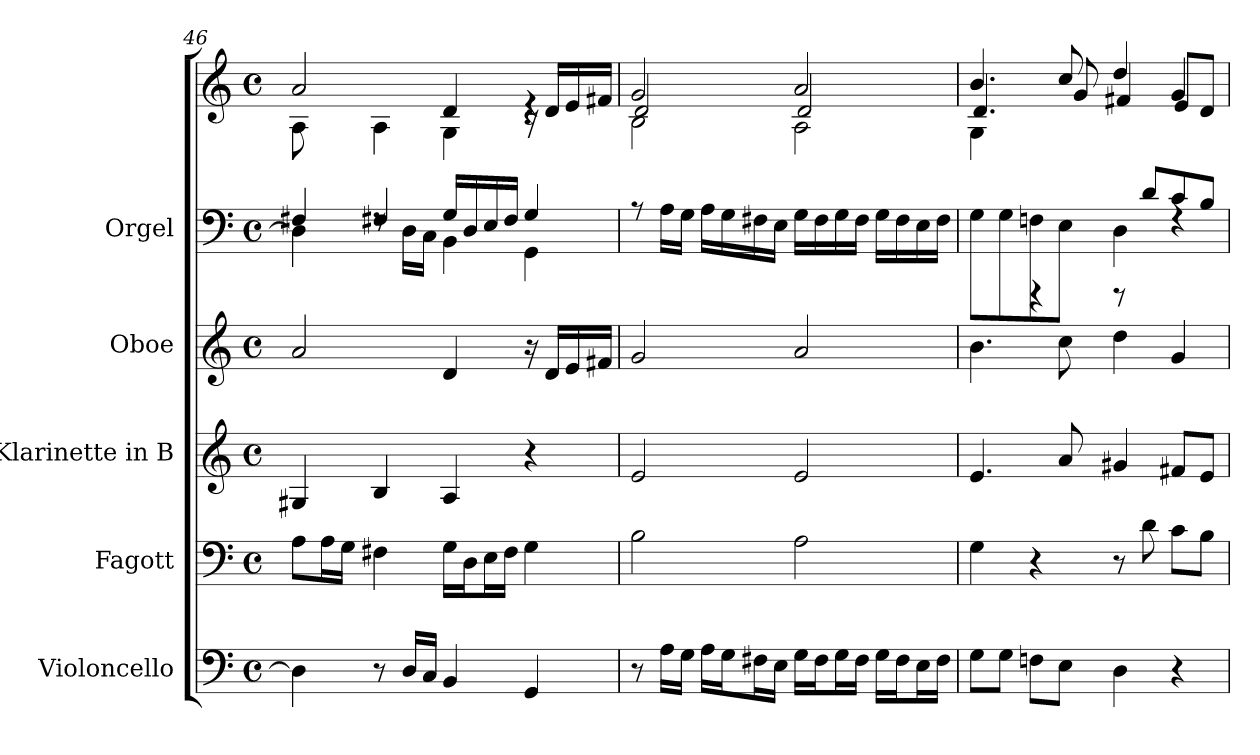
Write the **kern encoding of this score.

**kern	**kern	**kern	**kern	**kern	**kern
*part5	*part4	*part3	*part2	*part1	*part1
*staff6	*staff5	*staff4	*staff3	*staff2	*staff1
*I"Violoncello	*I"Fagott	*I"Klarinette in B	*I"Oboe	*I"Orgel	*
*I'Vc.	*I'Fgt.	*	*I'Ob.	*	*
!!LO:PB:g=z
*clefF4	*clefF4	*clefG2	*clefG2	*clefF4	*clefG2
*	*	*ITrd1c2	*	*	*
*k[]	*k[]	*k[b-e-]	*k[]	*k[]	*k[]
*M4/4	*M4/4	*M4/4	*M4/4	*M4/4	*M4/4
*met(c)	*met(c)	*met(c)	*met(c)	*met(c)	*met(c)
=46	=46	=46	=46	=46	=46
*	*	*	*	*^	*^
*	*	*	*	*	*^	*	*^
4D\]	8A\L	4F#X/	2a/	4F#X/	8ryy	4D\]	2ai/	4ryy	8A\L
.	16A\L	.	.	.	16A/L	.	.	.	2..ryy
.	16G\JJ	.	.	.	16G/JJ	.	.	.	.
8r	4F#X\	4A/	.	2.ryy	4F#X/	8rF	.	4A\	.
16D/LL	.	.	.	.	.	16D\LL	.	.	.
16C/JJ	.	.	.	.	.	16C\JJ	.	.	.
4BB/	16G\LL	4G/	4d/	.	16G/LL	4BB\	4di/	4G\	.
.	16D\J	.	.	.	16D/	.	.	.	.
.	16E\L	.	.	.	16E/	.	.	.	.
.	16F#\JJ	.	.	.	16F#/JJ	.	.	.	.
4GG/	4G\	4r	16r	.	4G/	4GG\	16rc	4re	.
.	.	.	16d/LL	.	.	.	16di/LL	.	.
.	.	.	16e/	.	.	.	16ei/	.	.
.	.	.	16f#X/JJ	.	.	.	16f#Xi/JJ	.	.
*	*	*	*	*v	*v	*v	*	*	*
=47	=47	=47	=47	=47	=47	=47	=47
8r	2B\	2d/	2g/	8rA	2gi/	2d/	2B\
16A\LL	.	.	.	16A\LL	.	.	.
16G\JJ	.	.	.	16G\JJ	.	.	.
16A\LL	.	.	.	16A\LL	.	.	.
16G\J	.	.	.	16G\	.	.	.
16F#X\L	.	.	.	16F#X\	.	.	.
16E\JJ	.	.	.	16E\JJ	.	.	.
16G\LL	2A\	2d/	2a/	16G\LL	2ai/	2d/	2A\
16F#\J	.	.	.	16F#\	.	.	.
16G\L	.	.	.	16G\	.	.	.
16F#\JJ	.	.	.	16F#\JJ	.	.	.
16G\LL	.	.	.	16G\LL	.	.	.
16F#\J	.	.	.	16F#\	.	.	.
16E\L	.	.	.	16E\	.	.	.
16F#\JJ	.	.	.	16F#\JJ	.	.	.
=48	=48	=48	=48	=48	=48	=48	=48
*	*	*	*	*^	*	*	*
8G\L	4G\	4.d/	4.b\	4ryy	8G\L	4.bi/	4.d/	4G\
8G\J	.	.	.	.	8G\	.	.	.
8Fn\L	4r	.	.	4rFFF	8Fn\	.	.	2.ryy
8E\J	.	8g/	8cc\	.	8E\J	8cci/	8g/	.
4D\	8r	4f#X/	4dd\	8rFFF	4D\	4ddi/	4f#X/	.
.	8d\	.	.	8d/L	.	.	.	.
4r	8c\L	8en/L	4g/	8c/	4rF	4gi/	8e/L	.
.	8B\J	8d/J	.	8B/J	.	.	8d/J	.
*	*	*	*	*v	*v	*	*	*
*	*	*	*	*	*v	*v	*v
=	=	=	=	=	=
*-	*-	*-	*-	*-	*-
